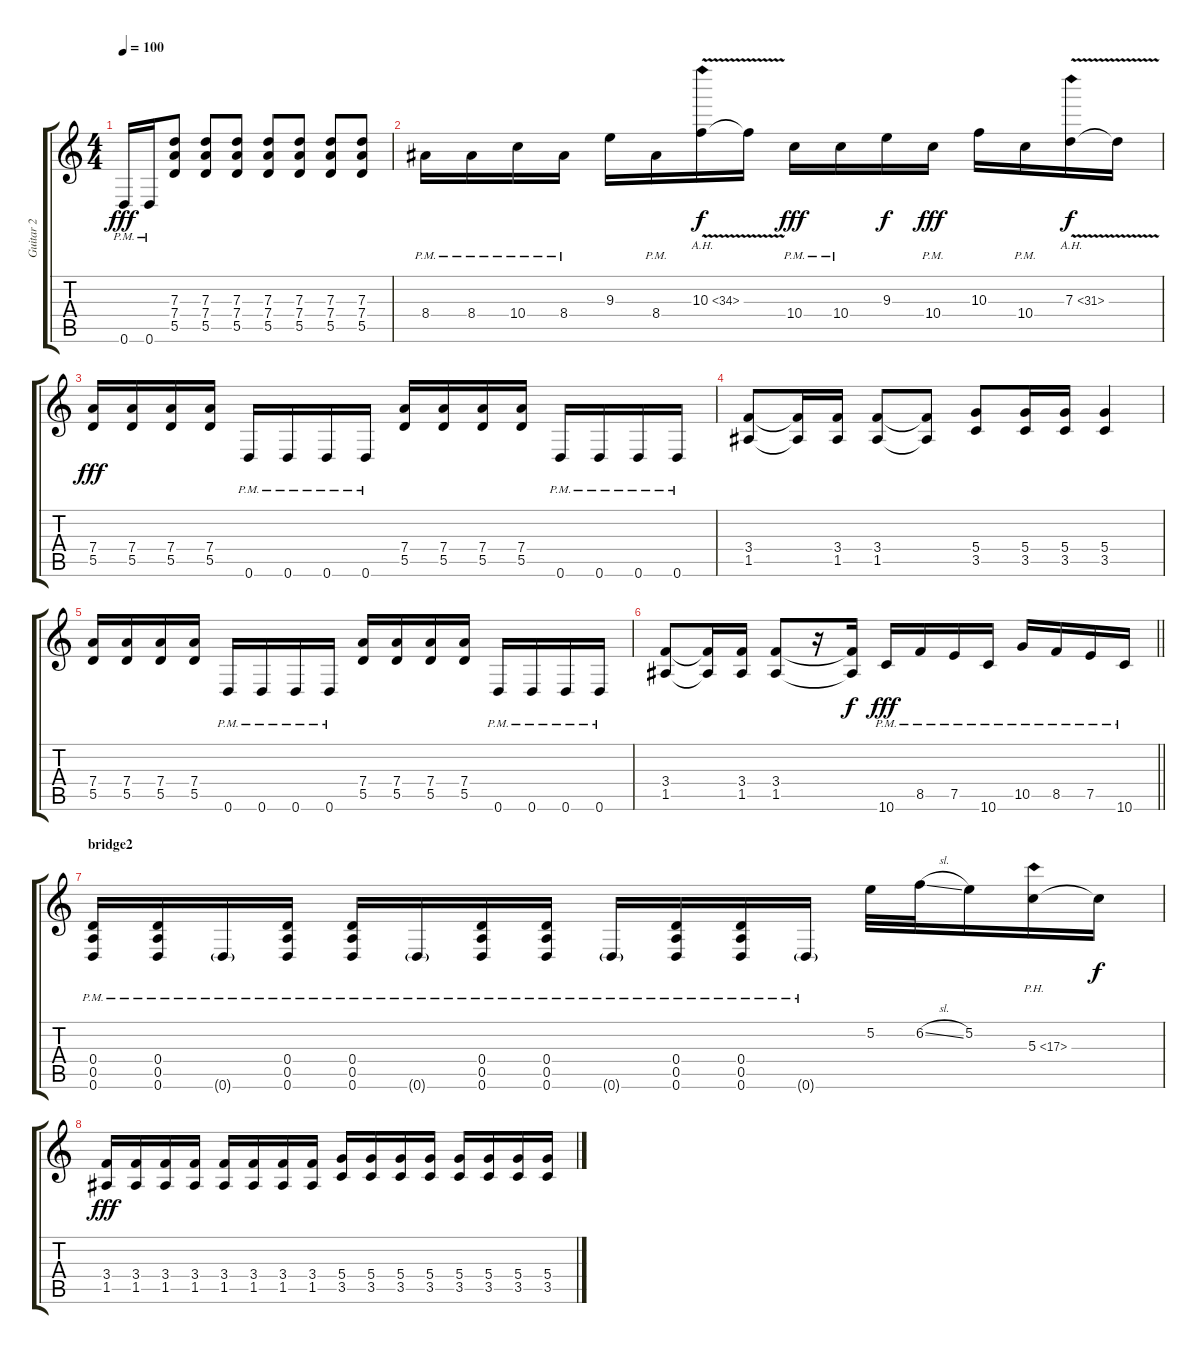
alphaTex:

\track ("Guitar 2" "Guitar 2") {instrument distortionguitar}
\staff {score tabs}
\tuning (E4 B3 G3 D3 A2 D2) {hide}
\ts (4 4)
\tempo 100
\clef g2
\ks c
0.6{pm}.16{dy fff} 0.6{pm}.16 (7.3 7.4 5.5).8 (7.3 7.4 5.5).8 (7.3 7.4 5.5).8 (7.3 7.4 5.5).8 (7.3 7.4 5.5).8 (7.3 7.4 5.5).8 (7.3 7.4 5.5).8 |
8.4{pm}.16 8.4{pm}.16 10.4{pm}.16 8.4{pm}.16 9.3.16 8.4{pm}.16 10.3{ah 24 v}.16{dy f} 10.3{t}.16 10.4{pm}.16{dy fff} 10.4{pm}.16 9.3.16{dy f} 10.4{pm}.16{dy fff} 10.3.16 10.4{pm}.16 7.3{ah 24 v}.16{dy f} 7.3{t}.16 |
(7.4 5.5).16{dy fff} (7.4 5.5).16 (7.4 5.5).16 (7.4 5.5).16 0.6{pm}.16 0.6{pm}.16 0.6{pm}.16 0.6{pm}.16 (7.4 5.5).16 (7.4 5.5).16 (7.4 5.5).16 (7.4 5.5).16 0.6{pm}.16 0.6{pm}.16 0.6{pm}.16 0.6{pm}.16 |
(3.4 1.5).8 (3.4{t} 1.5{t}).16 (3.4 1.5).16 (3.4 1.5).8 (3.4{t} 1.5{t}).8 (5.4 3.5).8 (5.4 3.5).16 (5.4 3.5).16 (5.4 3.5).4 |
(7.4 5.5).16 (7.4 5.5).16 (7.4 5.5).16 (7.4 5.5).16 0.6{pm}.16 0.6{pm}.16 0.6{pm}.16 0.6{pm}.16 (7.4 5.5).16 (7.4 5.5).16 (7.4 5.5).16 (7.4 5.5).16 0.6{pm}.16 0.6{pm}.16 0.6{pm}.16 0.6{pm}.16 |
\barLineRight lightlight
(3.4 1.5).8 (3.4{t} 1.5{t}).16 (3.4 1.5).16 (3.4 1.5).8 r.16 (3.4{t} 1.5{t}).16{dy f} 10.6{pm}.16{dy fff volume 13} 8.5{pm}.16 7.5{pm}.16 10.6{pm}.16 10.5{pm}.16 8.5{pm}.16 7.5{pm}.16 10.6{pm}.16 |
\section ("" "bridge2")
(0.4{pm} 0.5{pm} 0.6{pm}).16 (0.4{pm} 0.5{pm} 0.6{pm}).16 0.6{g pm}.16 (0.4{pm} 0.5{pm} 0.6{pm}).16 (0.4{pm} 0.5{pm} 0.6{pm}).16 0.6{g pm}.16 (0.4{pm} 0.5{pm} 0.6{pm}).16 (0.4{pm} 0.5{pm} 0.6{pm}).16 0.6{g pm}.16 (0.4{pm} 0.5{pm} 0.6{pm}).16 (0.4{pm} 0.5{pm} 0.6{pm}).16 0.6{g pm}.16 5.2.32 6.2{sl}.32 5.2.16 5.3{ph 12}.16 5.3{t}.16{dy f} |
(3.4 1.5).16{dy fff} (3.4 1.5).16 (3.4 1.5).16 (3.4 1.5).16 (3.4 1.5).16 (3.4 1.5).16 (3.4 1.5).16 (3.4 1.5).16 (5.4 3.5).16 (5.4 3.5).16 (5.4 3.5).16 (5.4 3.5).16 (5.4 3.5).16 (5.4 3.5).16 (5.4 3.5).16 (5.4 3.5).16
